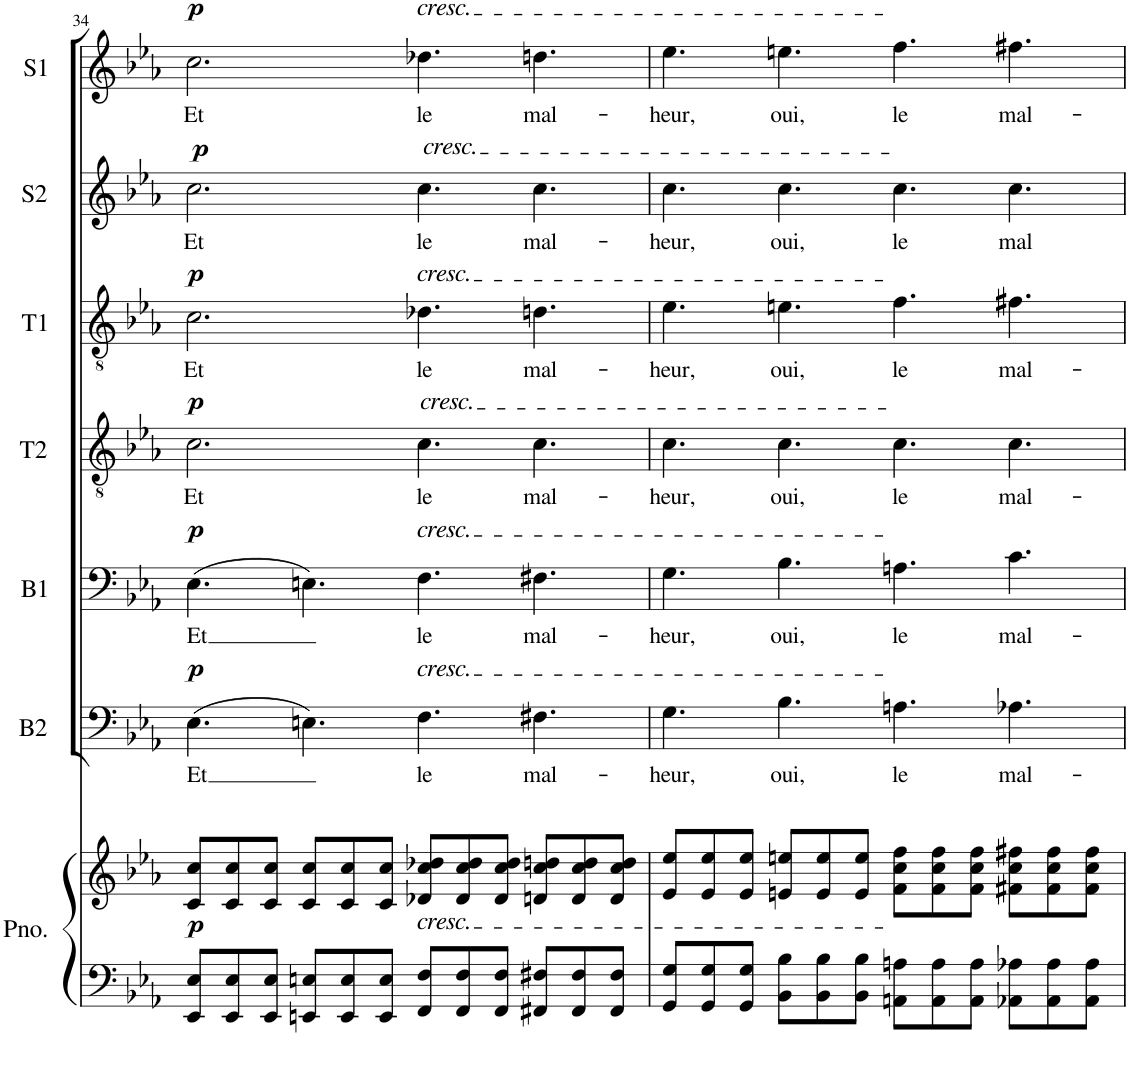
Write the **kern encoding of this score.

**kern	**kern	**dynam	**kern	**text	**dynam	**kern	**text	**dynam	**kern	**text	**dynam	**kern	**text	**dynam	**kern	**text	**dynam	**kern	**text	**dynam
*part7	*part7	*part7	*part6	*part6	*part6	*part5	*part5	*part5	*part4	*part4	*part4	*part3	*part3	*part3	*part2	*part2	*part2	*part1	*part1	*part1
*staff8	*staff7	*staff7/8	*staff6	*staff6	*staff6	*staff5	*staff5	*staff5	*staff4	*staff4	*staff4	*staff3	*staff3	*staff3	*staff2	*staff2	*staff2	*staff1	*staff1	*staff1
*I"Piano	*	*	*I"Basse 2	*	*	*I"Basse 1	*	*	*I"Tenor 2	*	*	*I"Tenor 1	*	*	*I"Soprano 2	*	*	*I"Soprano 1	*	*
*I'Pno.	*	*	*I'B2	*	*	*I'B1	*	*	*I'T2	*	*	*I'T1	*	*	*I'S2	*	*	*I'S1	*	*
!!LO:PB:g=z
*clefF4	*clefG2	*	*clefF4	*	*	*clefF4	*	*	*clefGv2	*	*	*clefGv2	*	*	*clefG2	*	*	*clefG2	*	*
*k[b-e-a-]	*k[b-e-a-]	*	*k[b-e-a-]	*	*	*k[b-e-a-]	*	*	*k[b-e-a-]	*	*	*k[b-e-a-]	*	*	*k[b-e-a-]	*	*	*k[b-e-a-]	*	*
*M12/8	*M12/8	*	*M12/8	*	*	*M12/8	*	*	*M12/8	*	*	*M12/8	*	*	*M12/8	*	*	*M12/8	*	*
=34	=34	=34	=34	=34	=34	=34	=34	=34	=34	=34	=34	=34	=34	=34	=34	=34	=34	=34	=34	=34
!	!	!LO:DY:b	!	!LO:LY:b	!LO:DY:a	!	!LO:LY:b	!LO:DY:a	!	!LO:LY:b	!LO:DY:a	!	!LO:LY:b	!LO:DY:a	!	!LO:LY:b	!LO:DY:a	!	!LO:LY:b	!LO:DY:a
8EE-/ 8E-/L	8c/ 8cc/L	p	(4.E-\	Et	p	(4.E-\	Et	p	2.c\	Et	p	2.c\	Et	p	2.cc\	Et	p	2.cc\	Et	p
8EE-/ 8E-/	8c/ 8cc/	.	.	.	.	.	.	.	.	.	.	.	.	.	.	.	.	.	.	.
8EE-/ 8E-/J	8c/ 8cc/J	.	.	.	.	.	.	.	.	.	.	.	.	.	.	.	.	.	.	.
8EEn/ 8En/L	8c/ 8cc/L	.	4.En\)	.	.	4.En\)	.	.	.	.	.	.	.	.	.	.	.	.	.	.
8EE/ 8E/	8c/ 8cc/	.	.	.	.	.	.	.	.	.	.	.	.	.	.	.	.	.	.	.
8EE/ 8E/J	8c/ 8cc/J	.	.	.	.	.	.	.	.	.	.	.	.	.	.	.	.	.	.	.
!	!	!	!	!	!	!	!	!	!	!	!	!	!	!	!	!	!	!LO:TX:a:i:t=cresc.	!	!
!	!	!	!	!	!	!	!	!	!	!	!	!	!	!	!LO:TX:a:i:t=cresc.	!	!	!	!	!
!	!	!	!	!	!	!	!	!	!	!	!	!LO:TX:a:i:t=cresc.	!	!	!	!	!	!	!	!
!	!	!	!	!	!	!	!	!	!LO:TX:a:i:t=cresc.	!	!	!	!	!	!	!	!	!	!	!
!	!	!	!	!	!	!LO:TX:a:i:t=cresc.	!	!	!	!	!	!	!	!	!	!	!	!	!	!
!	!	!	!LO:TX:a:i:t=cresc.	!	!	!	!	!	!	!	!	!	!	!	!	!	!	!	!	!
!	!LO:TX:b:i:t=cresc.	!	!	!	!	!	!	!	!	!	!	!	!	!	!	!	!	!	!	!
!	!	!	!	!LO:LY:b	!	!	!LO:LY:b	!	!	!LO:LY:b	!	!	!LO:LY:b	!	!	!LO:LY:b	!	!	!LO:LY:b	!
8FF/ 8F/L	8d-X/ 8cc/ 8dd-X/L	.	4.F\	le	.	4.F\	le	.	4.c\	le	.	4.d-X\	le	.	4.cc\	le	.	4.dd-X\	le	.
8FF/ 8F/	8d-/ 8cc/ 8dd-/	.	.	.	.	.	.	.	.	.	.	.	.	.	.	.	.	.	.	.
8FF/ 8F/J	8d-/ 8cc/ 8dd-/J	.	.	.	.	.	.	.	.	.	.	.	.	.	.	.	.	.	.	.
!	!	!	!	!LO:LY:b	!	!	!LO:LY:b	!	!	!LO:LY:b	!	!	!LO:LY:b	!	!	!LO:LY:b	!	!	!LO:LY:b	!
8FF#X/ 8F#X/L	8dn/ 8cc/ 8ddn/L	.	4.F#X\	mal-	.	4.F#X\	mal-	.	4.c\	mal-	.	4.dn\	mal-	.	4.cc\	mal-	.	4.ddn\	mal-	.
8FF#/ 8F#/	8d/ 8cc/ 8dd/	.	.	.	.	.	.	.	.	.	.	.	.	.	.	.	.	.	.	.
8FF#/ 8F#/J	8d/ 8cc/ 8dd/J	.	.	.	.	.	.	.	.	.	.	.	.	.	.	.	.	.	.	.
=35	=35	=35	=35	=35	=35	=35	=35	=35	=35	=35	=35	=35	=35	=35	=35	=35	=35	=35	=35	=35
!	!	!	!	!LO:LY:b	!	!	!LO:LY:b	!	!	!LO:LY:b	!	!	!LO:LY:b	!	!	!LO:LY:b	!	!	!LO:LY:b	!
8GG/ 8G/L	8e-/ 8ee-/L	.	4.G\	-heur,	.	4.G\	-heur,	.	4.c\	-heur,	.	4.e-\	-heur,	.	4.cc\	-heur,	.	4.ee-\	-heur,	.
8GG/ 8G/	8e-/ 8ee-/	.	.	.	.	.	.	.	.	.	.	.	.	.	.	.	.	.	.	.
8GG/ 8G/J	8e-/ 8ee-/J	.	.	.	.	.	.	.	.	.	.	.	.	.	.	.	.	.	.	.
!	!	!	!	!LO:LY:b	!	!	!LO:LY:b	!	!	!LO:LY:b	!	!	!LO:LY:b	!	!	!LO:LY:b	!	!	!LO:LY:b	!
8BB-\ 8B-\L	8en/ 8een/L	.	4.B-\	oui,	.	4.B-\	oui,	.	4.c\	oui,	.	4.en\	oui,	.	4.cc\	oui,	.	4.een\	oui,	.
8BB-\ 8B-\	8e/ 8ee/	.	.	.	.	.	.	.	.	.	.	.	.	.	.	.	.	.	.	.
8BB-\ 8B-\J	8e/ 8ee/J	.	.	.	.	.	.	.	.	.	.	.	.	.	.	.	.	.	.	.
!	!	!	!	!LO:LY:b	!	!	!LO:LY:b	!	!	!LO:LY:b	!	!	!LO:LY:b	!	!	!LO:LY:b	!	!	!LO:LY:b	!
8AAn\ 8An\L	8f\ 8cc\ 8ff\L	.	4.An\	le	.	4.An\	le	.	4.c\	le	.	4.f\	le	.	4.cc\	le	.	4.ff\	le	.
8AA\ 8A\	8f\ 8cc\ 8ff\	.	.	.	.	.	.	.	.	.	.	.	.	.	.	.	.	.	.	.
8AA\ 8A\J	8f\ 8cc\ 8ff\J	.	.	.	.	.	.	.	.	.	.	.	.	.	.	.	.	.	.	.
!	!	!	!	!LO:LY:b	!	!	!LO:LY:b	!	!	!LO:LY:b	!	!	!LO:LY:b	!	!	!LO:LY:b	!	!	!LO:LY:b	!
8AA-X\ 8A-X\L	8f#X\ 8cc\ 8ff#X\L	.	4.A-X\	mal-	.	4.c\	mal-	.	4.c\	mal-	.	4.f#X\	mal-	.	4.cc\	mal	.	4.ff#X\	mal-	.
8AA-\ 8A-\	8f#\ 8cc\ 8ff#\	.	.	.	.	.	.	.	.	.	.	.	.	.	.	.	.	.	.	.
8AA-\ 8A-\J	8f#\ 8cc\ 8ff#\J	.	.	.	.	.	.	.	.	.	.	.	.	.	.	.	.	.	.	.
=	=	=	=	=	=	=	=	=	=	=	=	=	=	=	=	=	=	=	=	=
*-	*-	*-	*-	*-	*-	*-	*-	*-	*-	*-	*-	*-	*-	*-	*-	*-	*-	*-	*-	*-
